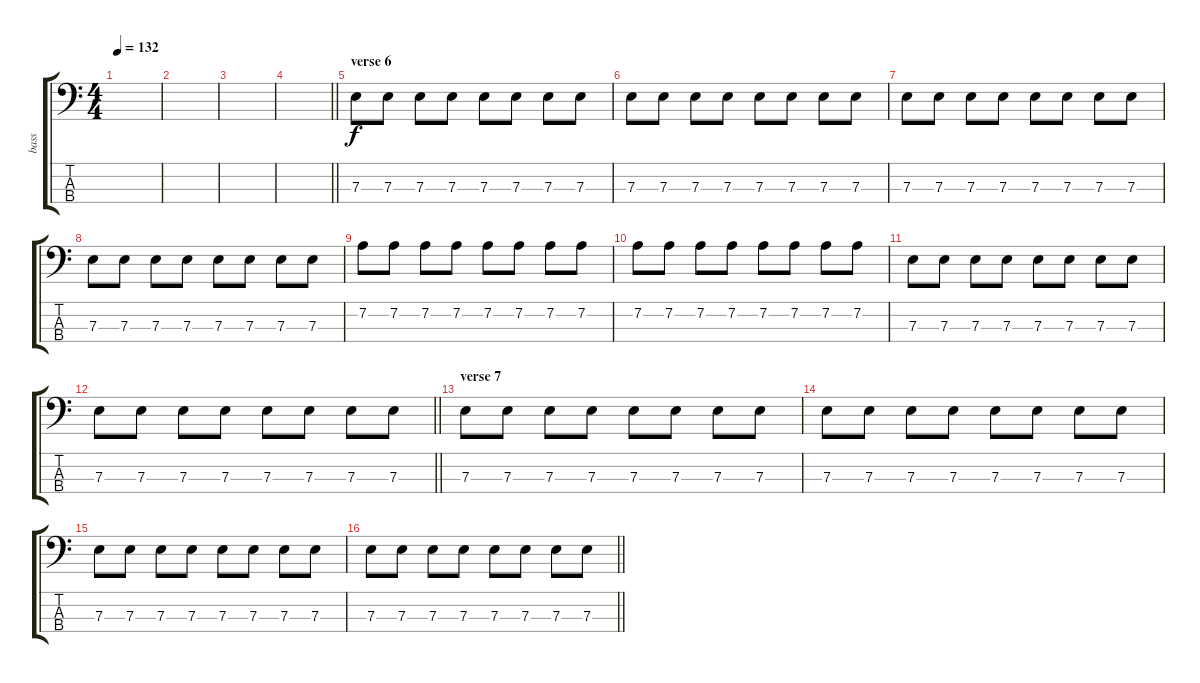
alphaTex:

\track ("bass" "bass") {instrument electricbassfinger}
\staff {score tabs}
\tuning (G2 D2 A1 E1) {hide}
\ts (4 4)
\tempo 132
\clef f4
\ks c
|
|
|
\barLineRight lightlight
|
\section ("" "verse 6")
7.3.8 7.3.8 7.3.8 7.3.8 7.3.8 7.3.8 7.3.8 7.3.8 |
7.3.8 7.3.8 7.3.8 7.3.8 7.3.8 7.3.8 7.3.8 7.3.8 |
7.3.8 7.3.8 7.3.8 7.3.8 7.3.8 7.3.8 7.3.8 7.3.8 |
7.3.8 7.3.8 7.3.8 7.3.8 7.3.8 7.3.8 7.3.8 7.3.8 |
7.2.8 7.2.8 7.2.8 7.2.8 7.2.8 7.2.8 7.2.8 7.2.8 |
7.2.8 7.2.8 7.2.8 7.2.8 7.2.8 7.2.8 7.2.8 7.2.8 |
7.3.8 7.3.8 7.3.8 7.3.8 7.3.8 7.3.8 7.3.8 7.3.8 |
\barLineRight lightlight
7.3.8 7.3.8 7.3.8 7.3.8 7.3.8 7.3.8 7.3.8 7.3.8 |
\section ("" "verse 7")
7.3.8 7.3.8 7.3.8 7.3.8 7.3.8 7.3.8 7.3.8 7.3.8 |
7.3.8 7.3.8 7.3.8 7.3.8 7.3.8 7.3.8 7.3.8 7.3.8 |
7.3.8 7.3.8 7.3.8 7.3.8 7.3.8 7.3.8 7.3.8 7.3.8 |
\barLineRight lightlight
7.3.8 7.3.8 7.3.8 7.3.8 7.3.8 7.3.8 7.3.8 7.3.8
